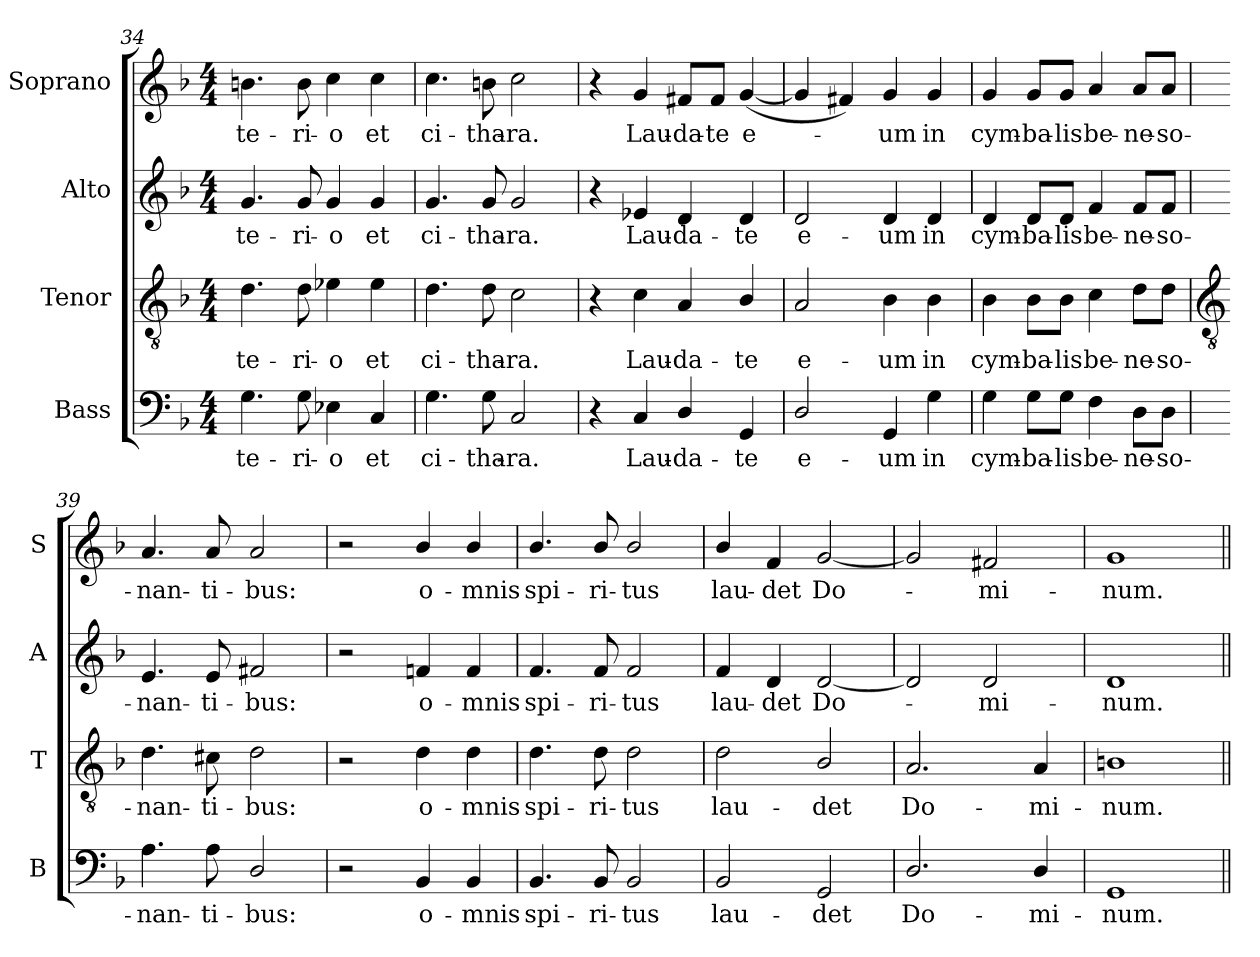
**kern	**text	**kern	**text	**kern	**text	**kern	**text
*part4	*part4	*part3	*part3	*part2	*part2	*part1	*part1
*staff4	*staff4	*staff3	*staff3	*staff2	*staff2	*staff1	*staff1
*I"Bass	*	*I"Tenor	*	*I"Alto	*	*I"Soprano	*
*I'B	*	*I'T	*	*I'A	*	*I'S	*
*clefF4	*	*clefGv2	*	*clefG2	*	*clefG2	*
*k[b-]	*	*k[b-]	*	*k[b-]	*	*k[b-]	*
*F:	*	*F:	*	*F:	*	*F:	*
*M4/4	*	*M4/4	*	*M4/4	*	*M4/4	*
=34	=34	=34	=34	=34	=34	=34	=34
!	!LO:LY:b	!	!LO:LY:b	!	!LO:LY:b	!	!LO:LY:b
4.G	-te-	4.d	-te-	4.g	-te-	4.bn	-te-
!	!LO:LY:b	!	!LO:LY:b	!	!LO:LY:b	!	!LO:LY:b
8G	-ri-	8d	-ri-	8g	-ri-	8b	-ri-
!	!LO:LY:b	!	!LO:LY:b	!	!LO:LY:b	!	!LO:LY:b
4E-X	-o	4e-X	-o	4g	-o	4cc	-o
!	!LO:LY:b	!	!LO:LY:b	!	!LO:LY:b	!	!LO:LY:b
4C	et	4e-	et	4g	et	4cc	et
=35	=35	=35	=35	=35	=35	=35	=35
!	!LO:LY:b	!	!LO:LY:b	!	!LO:LY:b	!	!LO:LY:b
4.G	ci-	4.d	ci-	4.g	ci-	4.cc	ci-
!	!LO:LY:b	!	!LO:LY:b	!	!LO:LY:b	!	!LO:LY:b
8G	-tha-	8d	-tha-	8g	-tha-	8bn	-tha-
!	!LO:LY:b	!	!LO:LY:b	!	!LO:LY:b	!	!LO:LY:b
2C	-ra.	2c	-ra.	2g	-ra.	2cc	-ra.
=36	=36	=36	=36	=36	=36	=36	=36
4r	.	4r	.	4r	.	4r	.
!	!LO:LY:b	!	!LO:LY:b	!	!LO:LY:b	!	!LO:LY:b
4C	Lau-	4c	Lau-	4e-X	Lau-	4g	Lau-
!	!LO:LY:b	!	!LO:LY:b	!	!LO:LY:b	!	!LO:LY:b
4D/	-da-	4A	-da-	4d	-da-	8f#X/L	-da-
!	!	!	!	!	!	!	!LO:LY:b
.	.	.	.	.	.	8f#/J	-te
!	!LO:LY:b	!	!LO:LY:b	!	!LO:LY:b	!	!LO:LY:b
4GG	-te	4B-/	-te	4d	-te	(<[4g	e-
=37	=37	=37	=37	=37	=37	=37	=37
!	!LO:LY:b	!	!LO:LY:b	!	!LO:LY:b	!	!
2D/	e-	2A	e-	2d	e-	4g]	.
.	.	.	.	.	.	4f#X)	.
!	!LO:LY:b	!	!LO:LY:b	!	!LO:LY:b	!	!LO:LY:b
4GG	-um	4B-	-um	4d	-um	4g	um
!	!LO:LY:b	!	!LO:LY:b	!	!LO:LY:b	!	!LO:LY:b
4G	in	4B-	in	4d	in	4g	in
=38	=38	=38	=38	=38	=38	=38	=38
!	!LO:LY:b	!	!LO:LY:b	!	!LO:LY:b	!	!LO:LY:b
4G	cym-	4B-	cym-	4d	cym-	4g	cym-
!	!LO:LY:b	!	!LO:LY:b	!	!LO:LY:b	!	!LO:LY:b
8G\L	-ba-	8B-\L	-ba-	8d/L	-ba-	8g/L	-ba-
!	!LO:LY:b	!	!LO:LY:b	!	!LO:LY:b	!	!LO:LY:b
8G\J	-lis	8B-\J	-lis	8d/J	-lis	8g/J	-lis
!	!LO:LY:b	!	!LO:LY:b	!	!LO:LY:b	!	!LO:LY:b
4F	be-	4c	be-	4f	be-	4a	be-
!	!LO:LY:b	!	!LO:LY:b	!	!LO:LY:b	!	!LO:LY:b
8D\L	-ne-	8d\L	-ne-	8f/L	-ne-	8a/L	-ne-
!	!LO:LY:b	!	!LO:LY:b	!	!LO:LY:b	!	!LO:LY:b
8D\J	-so-	8d\J	-so-	8f/J	-so-	8a/J	-so-
!!LO:LB:g=z
=39	=39	=39	=39	=39	=39	=39	=39
*	*	*clefGv2	*	*	*	*	*
!	!LO:LY:b	!	!LO:LY:b	!	!LO:LY:b	!	!LO:LY:b
4.A	-nan-	4.d	-nan-	4.e	-nan-	4.a	-nan-
!	!LO:LY:b	!	!LO:LY:b	!	!LO:LY:b	!	!LO:LY:b
8A	-ti-	8c#X	-ti-	8e	-ti-	8a	-ti-
!	!LO:LY:b	!	!LO:LY:b	!	!LO:LY:b	!	!LO:LY:b
2D/	-bus:	2d	-bus:	2f#X	-bus:	2a	-bus:
=40	=40	=40	=40	=40	=40	=40	=40
2r	.	2r	.	2r	.	2r	.
!	!LO:LY:b	!	!LO:LY:b	!	!LO:LY:b	!	!LO:LY:b
4BB-	o-	4d	o-	4fn	o-	4b-/	o-
!	!LO:LY:b	!	!LO:LY:b	!	!LO:LY:b	!	!LO:LY:b
4BB-	-mnis	4d	-mnis	4f	-mnis	4b-/	-mnis
=41	=41	=41	=41	=41	=41	=41	=41
!	!LO:LY:b	!	!LO:LY:b	!	!LO:LY:b	!	!LO:LY:b
4.BB-	spi-	4.d	spi-	4.f	spi-	4.b-/	spi-
!	!LO:LY:b	!	!LO:LY:b	!	!LO:LY:b	!	!LO:LY:b
8BB-	-ri-	8d	-ri-	8f	-ri-	8b-/	-ri-
!	!LO:LY:b	!	!LO:LY:b	!	!LO:LY:b	!	!LO:LY:b
2BB-	-tus	2d	-tus	2f	-tus	2b-/	-tus
=42	=42	=42	=42	=42	=42	=42	=42
!	!LO:LY:b	!	!LO:LY:b	!	!LO:LY:b	!	!LO:LY:b
2BB-	lau-	2d	lau-	4f	lau-	4b-/	lau-
!	!	!	!	!	!LO:LY:b	!	!LO:LY:b
.	.	.	.	4d	-det	4f	-det
!	!LO:LY:b	!	!LO:LY:b	!	!LO:LY:b	!	!LO:LY:b
2GG	-det	2B-/	-det	[2d	Do-	[2g	Do-
=43	=43	=43	=43	=43	=43	=43	=43
!	!LO:LY:b	!	!LO:LY:b	!	!	!	!
2.D/	Do-	2.A	Do-	2d]	.	2g]	.
!	!	!	!	!	!LO:LY:b	!	!LO:LY:b
.	.	.	.	2d	mi-	2f#X	mi-
!	!LO:LY:b	!	!LO:LY:b	!	!	!	!
4D/	-mi-	4A	-mi-	.	.	.	.
=44	=44	=44	=44	=44	=44	=44	=44
!	!LO:LY:b	!	!LO:LY:b	!	!LO:LY:b	!	!LO:LY:b
1GG	-num.	1Bn	-num.	1d	-num.	1g	-num.
=||	=||	=||	=||	=||	=||	=||	=||
*-	*-	*-	*-	*-	*-	*-	*-
